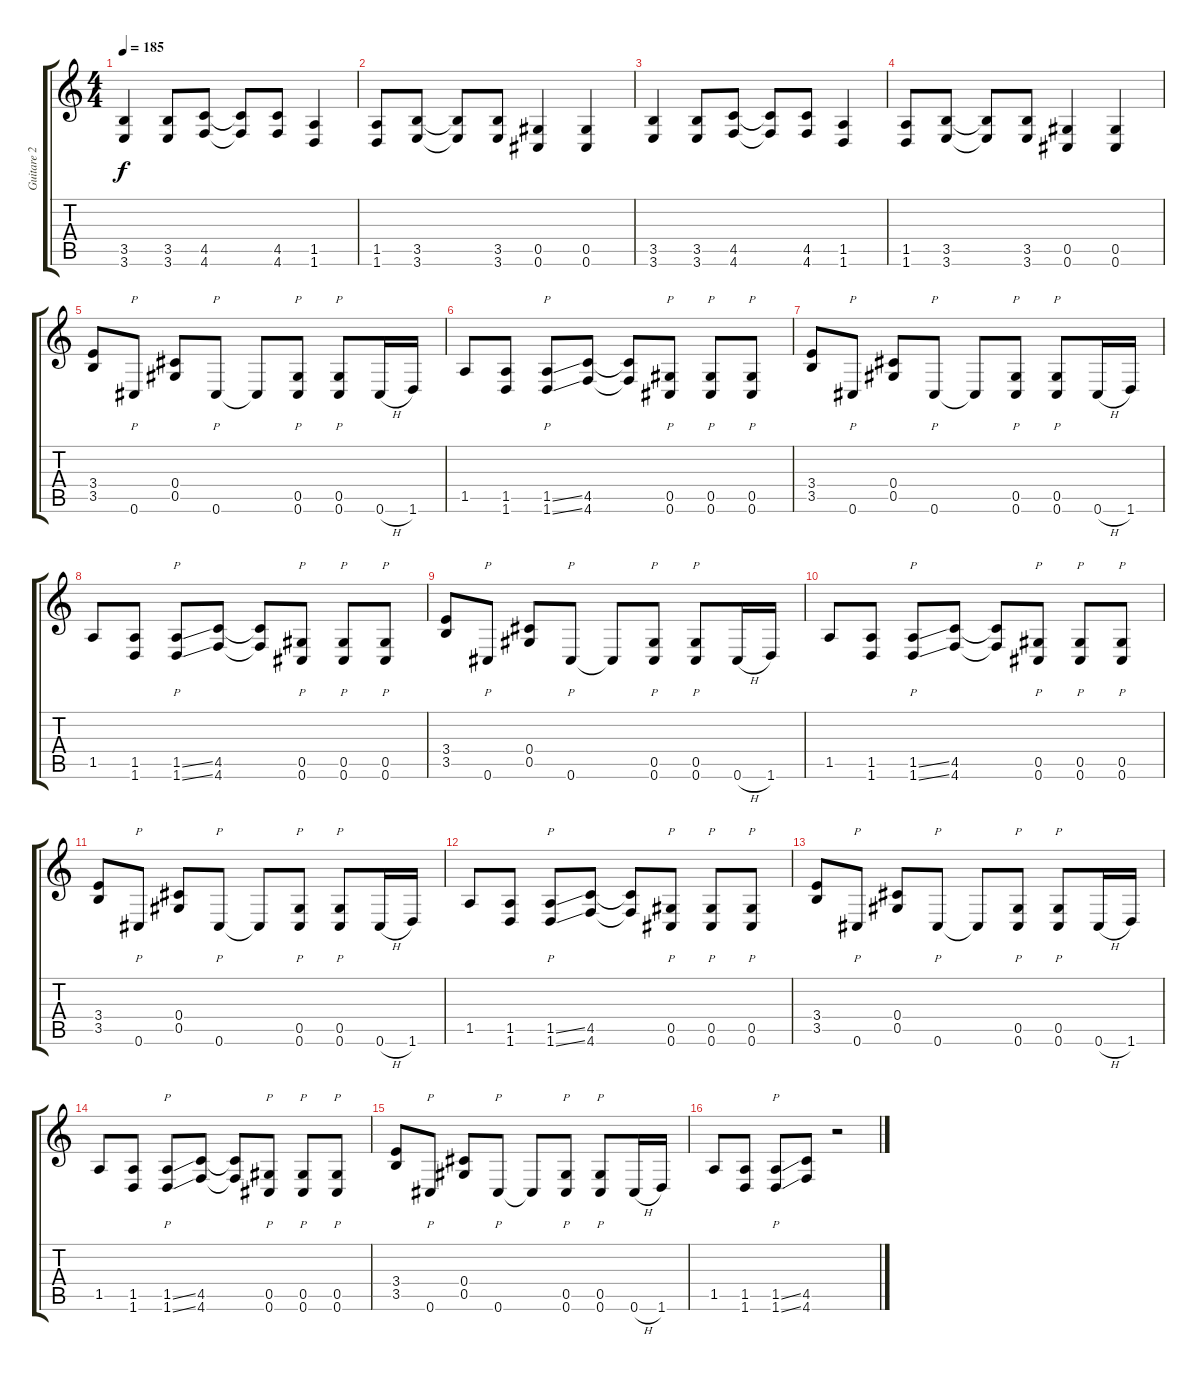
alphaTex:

\track ("Guitare 2" "Guitare 2") {instrument distortionguitar}
\staff {score tabs}
\tuning (Eb4 Bb3 Gb3 Db3 Ab2 Db2) {hide}
\ts (4 4)
\tempo 185
\clef g2
\ks c
(3.5 3.6).4{dy f} (3.5 3.6).8 (4.5 4.6).8 (4.5{t} 4.6{t}).8 (4.5 4.6).8 (1.5 1.6).4 |
(1.5 1.6).8 (3.5 3.6).8 (3.5{t} 3.6{t}).8 (3.5 3.6).8 (0.5 0.6).4 (0.5 0.6).4 |
(3.5 3.6).4 (3.5 3.6).8 (4.5 4.6).8 (4.5{t} 4.6{t}).8 (4.5 4.6).8 (1.5 1.6).4 |
(1.5 1.6).8 (3.5 3.6).8 (3.5{t} 3.6{t}).8 (3.5 3.6).8 (0.5 0.6).4 (0.5 0.6).4 |
(3.4 3.5).8 0.6.8{p} (0.4 0.5).8 0.6.8{p} 0.6{t}.8 (0.5 0.6).8{p} (0.5 0.6).8{p} 0.6{h}.16 1.6.16 |
1.5.8 (1.5 1.6).8 (1.5{ss} 1.6{ss}).8{p} (4.5 4.6).8 (4.5{t} 4.6{t}).8 (0.5 0.6).8{p} (0.5 0.6).8{p} (0.5 0.6).8{p} |
(3.4 3.5).8 0.6.8{p} (0.4 0.5).8 0.6.8{p} 0.6{t}.8 (0.5 0.6).8{p} (0.5 0.6).8{p} 0.6{h}.16 1.6.16 |
1.5.8 (1.5 1.6).8 (1.5{ss} 1.6{ss}).8{p} (4.5 4.6).8 (4.5{t} 4.6{t}).8 (0.5 0.6).8{p} (0.5 0.6).8{p} (0.5 0.6).8{p} |
(3.4 3.5).8 0.6.8{p} (0.4 0.5).8 0.6.8{p} 0.6{t}.8 (0.5 0.6).8{p} (0.5 0.6).8{p} 0.6{h}.16 1.6.16 |
1.5.8 (1.5 1.6).8 (1.5{ss} 1.6{ss}).8{p} (4.5 4.6).8 (4.5{t} 4.6{t}).8 (0.5 0.6).8{p} (0.5 0.6).8{p} (0.5 0.6).8{p} |
(3.4 3.5).8 0.6.8{p} (0.4 0.5).8 0.6.8{p} 0.6{t}.8 (0.5 0.6).8{p} (0.5 0.6).8{p} 0.6{h}.16 1.6.16 |
1.5.8 (1.5 1.6).8 (1.5{ss} 1.6{ss}).8{p} (4.5 4.6).8 (4.5{t} 4.6{t}).8 (0.5 0.6).8{p} (0.5 0.6).8{p} (0.5 0.6).8{p} |
(3.4 3.5).8 0.6.8{p} (0.4 0.5).8 0.6.8{p} 0.6{t}.8 (0.5 0.6).8{p} (0.5 0.6).8{p} 0.6{h}.16 1.6.16 |
1.5.8 (1.5 1.6).8 (1.5{ss} 1.6{ss}).8{p} (4.5 4.6).8 (4.5{t} 4.6{t}).8 (0.5 0.6).8{p} (0.5 0.6).8{p} (0.5 0.6).8{p} |
(3.4 3.5).8 0.6.8{p} (0.4 0.5).8 0.6.8{p} 0.6{t}.8 (0.5 0.6).8{p} (0.5 0.6).8{p} 0.6{h}.16 1.6.16 |
1.5.8 (1.5 1.6).8 (1.5{ss} 1.6{ss}).8{p} (4.5 4.6).8 r.2
